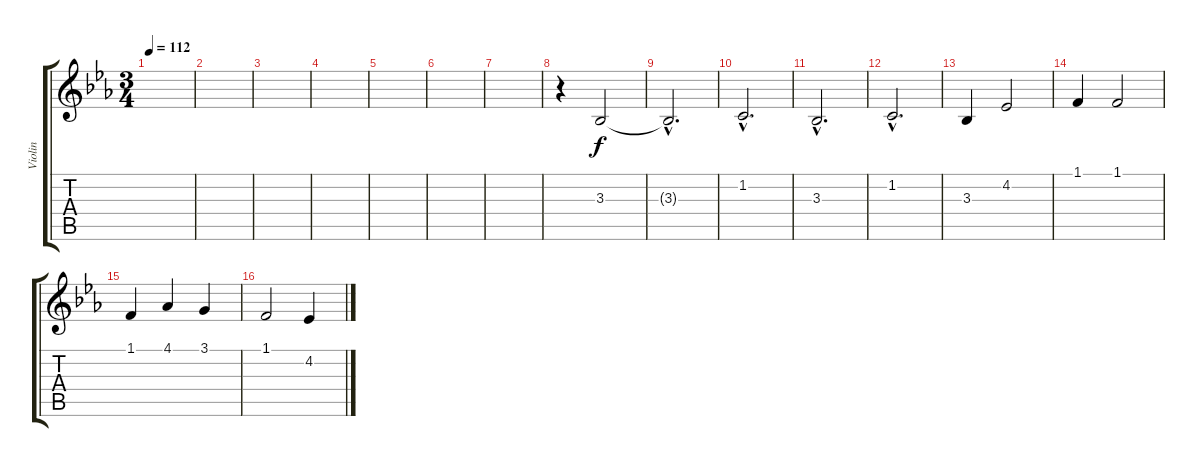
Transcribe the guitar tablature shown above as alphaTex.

\track ("Violin" "Violin") {instrument tremolostrings}
\staff {score tabs}
\tuning (E4 B3 G3 D3 A2 E2) {hide}
\ts (3 4)
\tempo 112
\clef g2
\ks cminor
|
|
|
|
|
|
|
r.4 3.3.2{volume 3} |
3.3{hac t}.2{d volume 4} |
1.2{hac}.2{d} |
3.3{hac}.2{d} |
1.2{hac}.2{d} |
3.3.4 4.2.2 |
1.1.4 1.1.2 |
1.1.4 4.1.4 3.1.4 |
1.1.2 4.2.4
